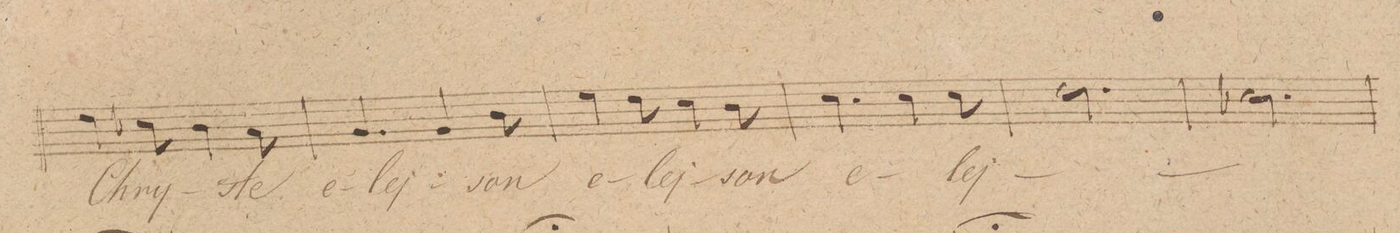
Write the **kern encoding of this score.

**kern	**text	**dynam
*I"Tenore	*	*
*clefC4	*	*
*k[]	*	*
*M6/8	*	*
4c\	Chry-	.
8B-X\	.	.
4A\	.	.
8G\	-ste	.
=71	=71	=71
4.F/	e-	.
4F/	-lej-	.
8A\	-son	.
=72	=72	=72
4d\	e-	.
8c\	-lej-	.
4B\	.	.
8A\	-son	.
=73	=73	=73
4.B\	e-	.
4B\	.	.
8B\	-lej-	.
=74	=74	=74
2.c\	.	.
=75	=75	=75
2.B-X\	.	.
=76	=76	=76
*-	*-	*-
